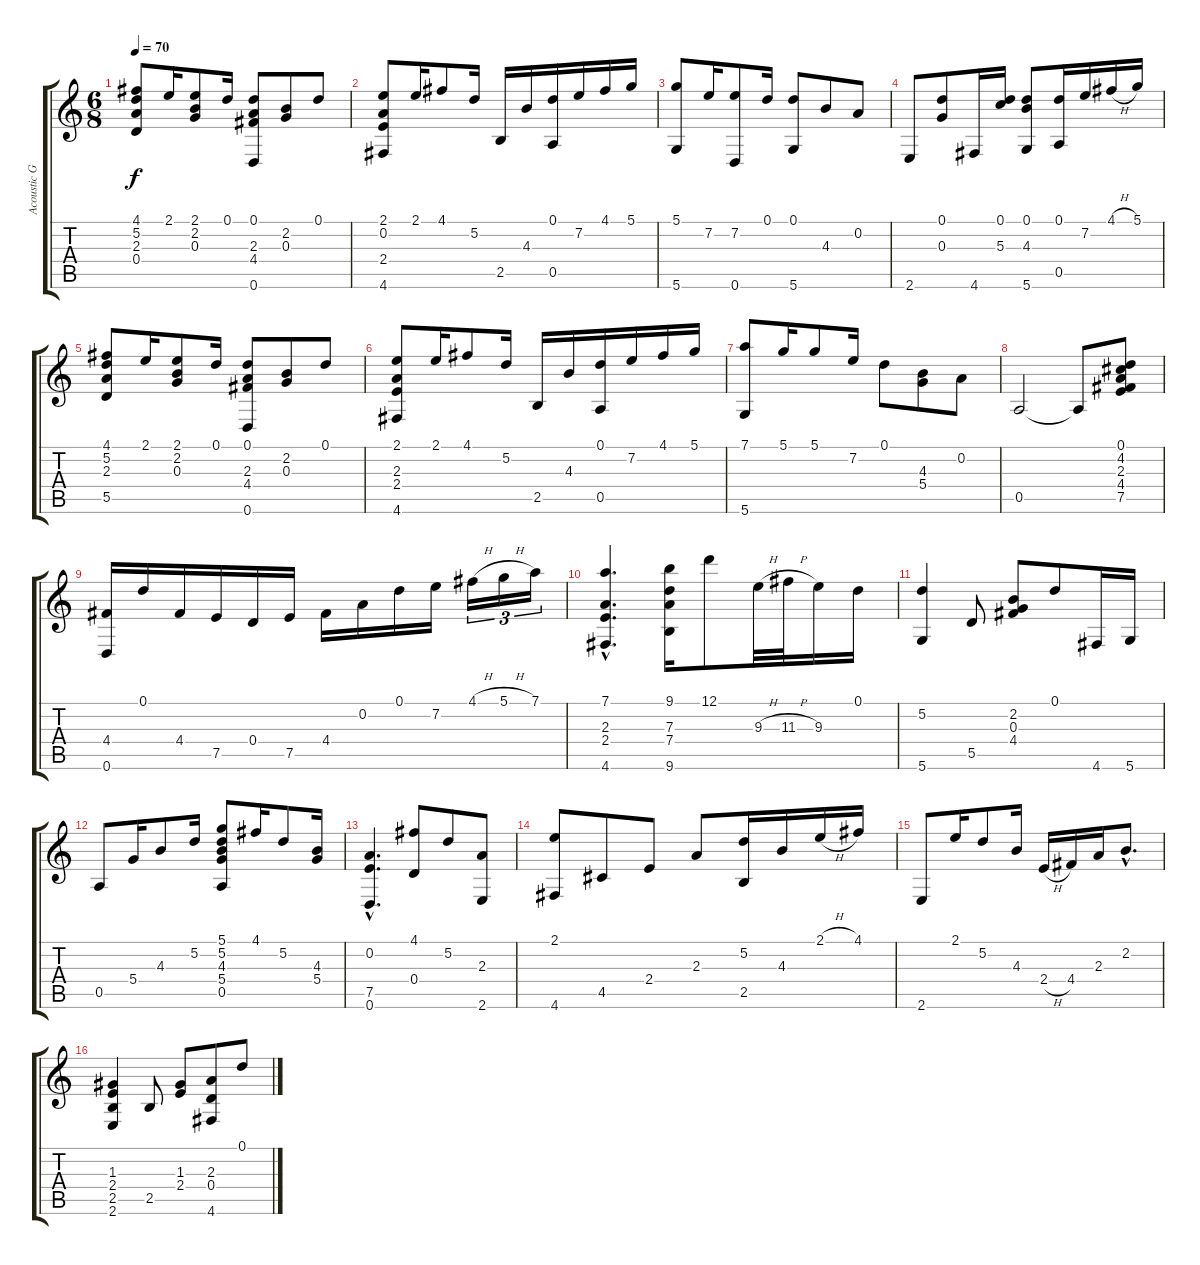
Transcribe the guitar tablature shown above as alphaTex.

\track ("Acoustic Guitar (steel)" "Acoustic G") {instrument acousticguitarsteel}
\staff {score tabs}
\tuning (D4 A3 G3 D3 A2 D2) {hide}
\ts (6 8)
\tempo 70
\clef g2
\ks c
(4.1 5.2 2.3 0.4).8{dy f} 2.1.16 (2.1 2.2 0.3).8 0.1.16 (0.1 2.3 4.4 0.6).8 (2.2 0.3).8 0.1.8 |
(2.1 0.2 2.4 4.6).8 2.1.16 4.1.8 5.2.16 2.5.16 4.3.16 (0.1 0.5).16 7.2.16 4.1.16 5.1.16 |
(5.1 5.6).8 7.2.16 (7.2 0.6).8 0.1.16 (0.1 5.6).8 4.3.8 0.2.8 |
2.6.8 (0.1 0.3).8 4.6.16 (0.1 5.3).16 (0.1 4.3 5.6).8 (0.1 0.5).16 7.2.16 4.1{h}.16 5.1.16 |
(4.1 5.2 2.3 5.5).8 2.1.16 (2.1 2.2 0.3).8 0.1.16 (0.1 2.3 4.4 0.6).8 (2.2 0.3).8 0.1.8 |
(2.1 2.3 2.4 4.6).8 2.1.16 4.1.8 5.2.16 2.5.16 4.3.16 (0.1 0.5).16 7.2.16 4.1.16 5.1.16 |
(7.1 5.6).8 5.1.16 5.1.8 7.2.16 0.1.8 (4.3 5.4).8 0.2.8 |
0.5.2 0.5{t}.8 (0.1 4.2 2.3 4.4 7.5).8 |
(4.4 0.6).16 0.1.16 4.4.16 7.5.16 0.4.16 7.5.16 4.4.16 0.2.16 0.1.16 7.2.16 4.1{h}.16{tu (3 2)} 5.1{h}.16{tu (3 2)} 7.1.16{tu (3 2)} |
(7.1{hac} 2.3{hac} 2.4{hac} 4.6{hac}).4{d} (9.1 7.3 7.4 9.6).16 12.1.8 9.3{h}.32 11.3{h}.32 9.3.16 0.1.16 |
(5.2 5.6).4 5.5.8 (2.2 0.3 4.4).8 0.1.8 4.6.16 5.6.16 |
0.5.8 5.4.16 4.3.8 5.2.16 (5.1 5.2 4.3 5.4 0.5).8 4.1.16 5.2.8 (4.3 5.4).16 |
(0.2{hac} 7.5{hac} 0.6{hac}).4{d} (4.1 0.4).8 5.2.8 (2.3 2.6).8 |
(2.1 4.6).8 4.5.8 2.4.8 2.3.8 (5.2 2.5).16 4.3.16 2.1{h}.16 4.1.16 |
2.6.8 2.1.16 5.2.8 4.3.16 2.4{h}.16 4.4.16 2.3.16 2.2{hac}.8{d} |
(1.3 2.4 2.5 2.6).4 2.5.8 (1.3 2.4).8 (2.3 0.4 4.6).8 0.1.8
